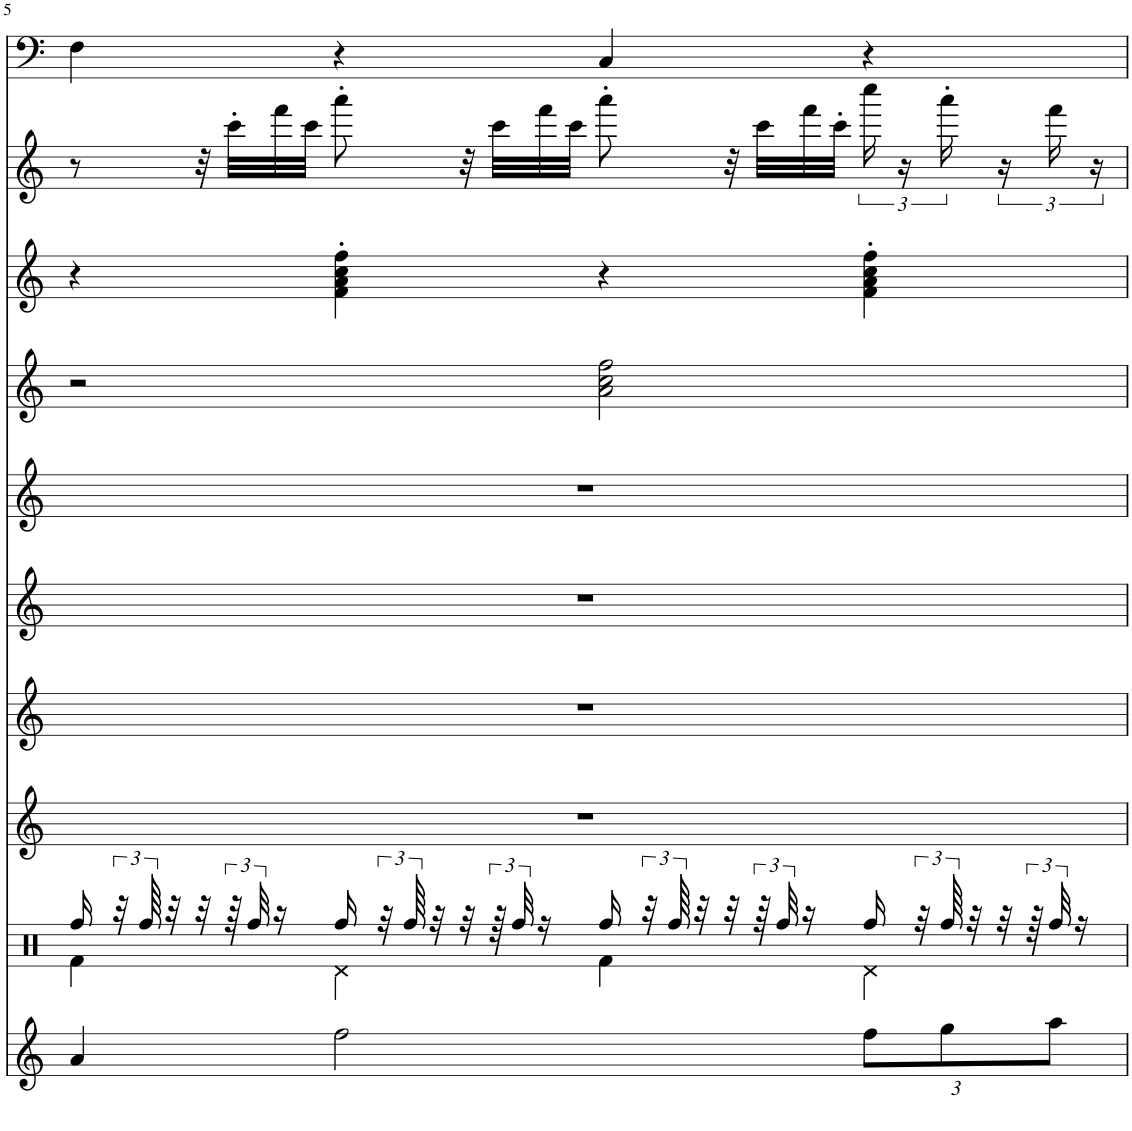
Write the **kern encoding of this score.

**kern	**kern	**kern	**kern	**kern	**kern	**kern	**kern	**kern	**kern
*part10	*part9	*part8	*part7	*part6	*part5	*part4	*part3	*part2	*part1
*staff10	*staff9	*staff8	*staff7	*staff6	*staff5	*staff4	*staff3	*staff2	*staff1
*I"Synth Voice	*I"Percussion	*I"Grand Piano	*I"Strings 1	*I"Muted Trumpet	*I"Trumpet	*I"Voice Oohs	*I"Banjo	*I"Grand Piano	*I"Acoustic Bass
*I'V	*	*I'Pno	*I'Str	*I'Tpt	*I'Tpt	*I'V	*I'Bjo	*I'Pno	*I'Ac b
!!LO:PB:g=z
*clefG2	*clefX	*clefG2	*clefG2	*clefG2	*clefG2	*clefG2	*clefG2	*clefG2	*clefF4
*	*	*	*	*Trd1c2	*Trd1c2	*	*Trd7c12	*	*
*k[]	*k[]	*k[]	*k[]	*k[]	*k[]	*k[]	*k[]	*k[]	*k[]
*M4/4	*M4/4	*M4/4	*M4/4	*M4/4	*M4/4	*M4/4	*M4/4	*M4/4	*M4/4
=5	=5	=5	=5	=5	=5	=5	=5	=5	=5
*	*^	*	*	*	*	*	*	*	*
4a/	16Rff/	4Rf\	1r	1r	1r	1r	2r	4r	8r	4F\
.	48r	.	.	.	.	.	.	.	.	.
.	96Rff/	.	.	.	.	.	.	.	.	.
.	32r	.	.	.	.	.	.	.	.	.
.	32r	.	.	.	.	.	.	.	32r	.
.	96r	.	.	.	.	.	.	.	32ccc'\LLL	.
.	48Rff/	.	.	.	.	.	.	.	.	.
.	16r	.	.	.	.	.	.	.	32fff\	.
.	.	.	.	.	.	.	.	.	32ccc\JJJ	.
2ff\	16Rff/	4Rd\	.	.	.	.	.	4f\' 4a\' 4cc\' 4ff\'	8aaa'\	4r
.	48r	.	.	.	.	.	.	.	.	.
.	96Rff/	.	.	.	.	.	.	.	.	.
.	32r	.	.	.	.	.	.	.	.	.
.	32r	.	.	.	.	.	.	.	32r	.
.	96r	.	.	.	.	.	.	.	32ccc\LLL	.
.	48Rff/	.	.	.	.	.	.	.	.	.
.	16r	.	.	.	.	.	.	.	32fff\	.
.	.	.	.	.	.	.	.	.	32ccc\JJJ	.
.	16Rff/	4Rf\	.	.	.	.	2a\ 2cc\ 2ff\	4r	8aaa'\	4C/
.	48r	.	.	.	.	.	.	.	.	.
.	96Rff/	.	.	.	.	.	.	.	.	.
.	32r	.	.	.	.	.	.	.	.	.
.	32r	.	.	.	.	.	.	.	32r	.
.	96r	.	.	.	.	.	.	.	32ccc\LLL	.
.	48Rff/	.	.	.	.	.	.	.	.	.
.	16r	.	.	.	.	.	.	.	32fff\	.
.	.	.	.	.	.	.	.	.	32ccc'\JJJ	.
*Xbrackettup	*	*	*	*	*	*	*	*	*	*
12ff\L	16Rff/	4Rd\	.	.	.	.	.	4f\' 4a\' 4cc\' 4ff\'	24cccc\	4r
.	.	.	.	.	.	.	.	.	24r	.
.	48r	.	.	.	.	.	.	.	.	.
12gg\	96Rff/	.	.	.	.	.	.	.	24aaa'\	.
.	32r	.	.	.	.	.	.	.	.	.
.	32r	.	.	.	.	.	.	.	24r	.
.	96r	.	.	.	.	.	.	.	.	.
12aa\J	48Rff/	.	.	.	.	.	.	.	24fff\	.
.	16r	.	.	.	.	.	.	.	.	.
.	.	.	.	.	.	.	.	.	24r	.
*	*v	*v	*	*	*	*	*	*	*	*
=	=	=	=	=	=	=	=	=	=
*-	*-	*-	*-	*-	*-	*-	*-	*-	*-
